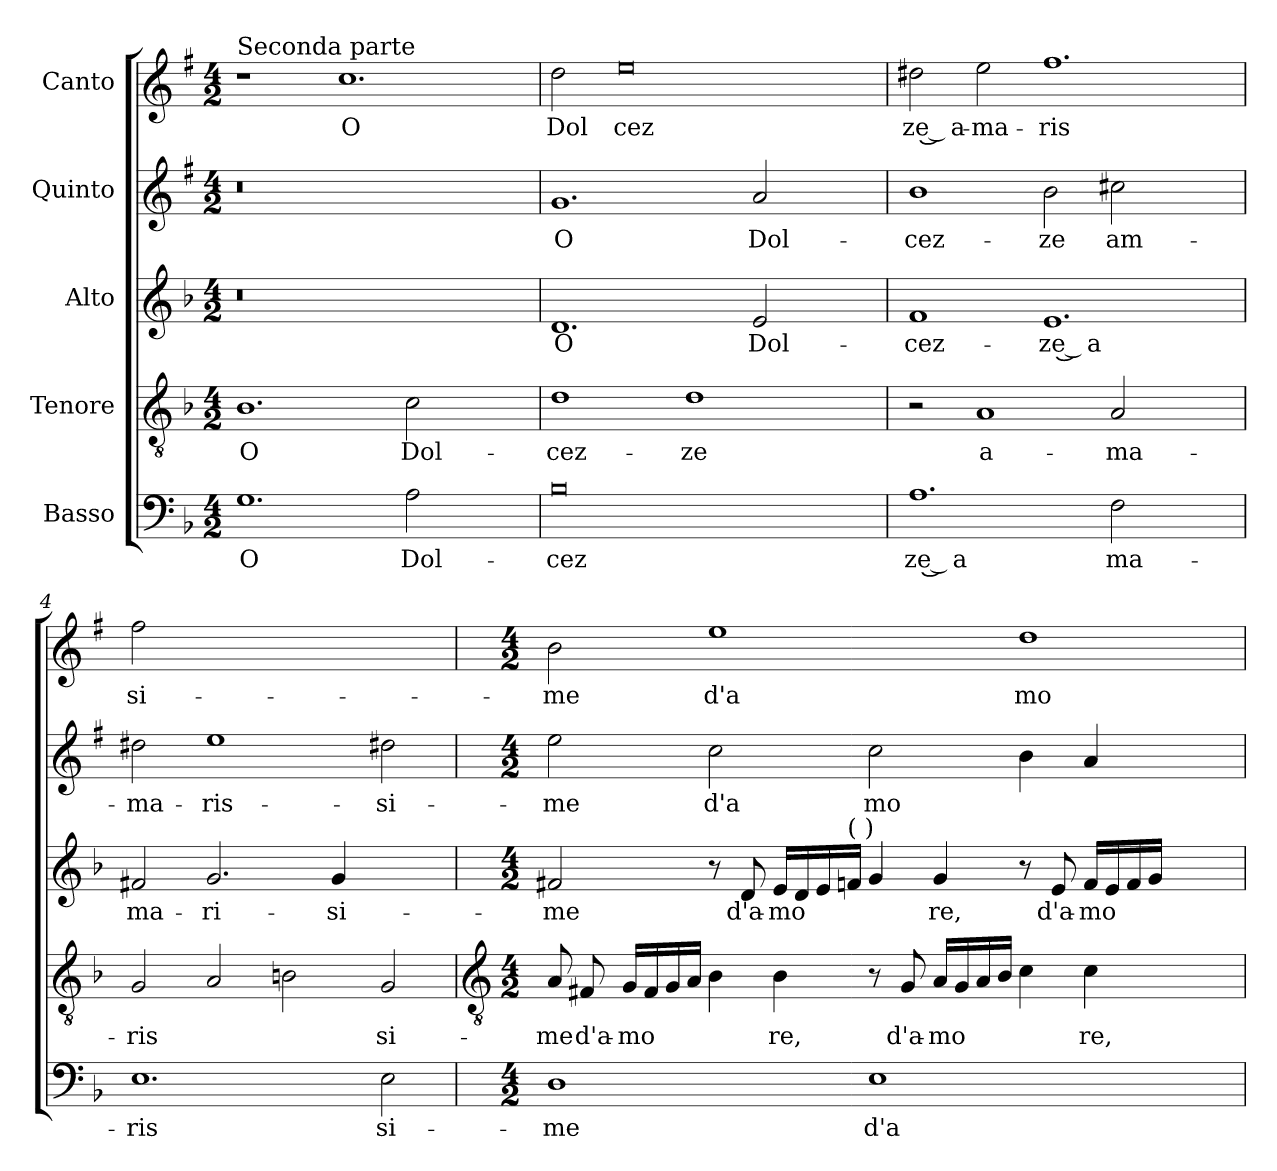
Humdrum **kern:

**kern	**text	**kern	**text	**kern	**text	**kern	**text	**kern	**text
*part5	*part5	*part4	*part4	*part3	*part3	*part2	*part2	*part1	*part1
*staff5	*staff5	*staff4	*staff4	*staff3	*staff3	*staff2	*staff2	*staff1	*staff1
*I"Basso	*	*I"Tenore	*	*I"Alto	*	*I"Quinto	*	*I"Canto	*
*clefF4	*	*clefGv2	*	*clefG2	*	*clefG2	*	*clefG2	*
*	*	*	*	*	*	*ITrd1c2	*	*ITrd1c2	*
*k[b-]	*	*k[b-]	*	*k[b-]	*	*k[b-]	*	*k[b-]	*
*F:	*	*F:	*	*F:	*	*F:	*	*F:	*
*M4/2	*	*M4/2	*	*M4/2	*	*M4/2	*	*M4/2	*
=1	=1	=1	=1	=1	=1	=1	=1	=1	=1
!	!	!	!	!	!	!	!	!LO:TX:a:t=Seconda parte	!
!	!LO:LY:b	!	!LO:LY:b	!	!	!	!	!	!
1.G	O	1.B-	O	0r	.	0r	.	1r	.
!	!	!	!	!	!	!	!	!	!LO:LY:b
.	.	.	.	.	.	.	.	1.b-	O
!	!LO:LY:b	!	!LO:LY:b	!	!	!	!	!	!
2A	Dol-	2c	Dol-	.	.	.	.	.	.
2ryy	.	2ryy	.	2ryy	.	2ryy	.	.	.
=2	=2	=2	=2	=2	=2	=2	=2	=2	=2
!	!LO:LY:b	!	!LO:LY:b	!	!LO:LY:b	!	!LO:LY:b	!	!LO:LY:b
0B-	-cez	1d	-cez-	1.d	O	1.f	O	2cc	Dol
!	!	!	!	!	!	!	!	!	!LO:LY:b
.	.	.	.	.	.	.	.	0dd	cez
!	!	!	!LO:LY:b	!	!	!	!	!	!
.	.	1d	-ze	.	.	.	.	.	.
!	!	!	!	!	!LO:LY:b	!	!LO:LY:b	!	!
.	.	.	.	2e	Dol-	2g	Dol-	.	.
2ryy	.	2ryy	.	2ryy	.	2ryy	.	.	.
=3	=3	=3	=3	=3	=3	=3	=3	=3	=3
!	!LO:LY:b	!	!	!	!LO:LY:b	!	!LO:LY:b	!	!LO:LY:b
1.A	ze͜ a	2r	.	1f	-cez-	1a	-cez-	2cc#X	ze͜ a-
!	!	!	!LO:LY:b	!	!	!	!	!	!LO:LY:b
.	.	1A	a-	.	.	.	.	2dd	-ma-
!	!	!	!	!	!LO:LY:b	!	!LO:LY:b	!	!LO:LY:b
.	.	.	.	1.e	-ze͜ a	2a	-ze	1.ee	-ris
!	!LO:LY:b	!	!LO:LY:b	!	!	!	!LO:LY:b	!	!
2F	ma-	2A	-ma-	.	.	2bn	am-	.	.
2ryy	.	2ryy	.	.	.	2ryy	.	.	.
=4	=4	=4	=4	=4	=4	=4	=4	=4	=4
!	!LO:LY:b	!	!LO:LY:b	!	!LO:LY:b	!	!LO:LY:b	!	!LO:LY:b
1.E	-ris	2G	-ris	2f#X	ma-	2cc#X	-ma-	2ee	si-
!	!	!	!	!	!LO:LY:b	!	!LO:LY:b	!	!
.	.	2A	.	2.g	-ri-	1dd	-ris-	1.ryy	.
.	.	2Bn	.	.	.	.	.	.	.
!	!	!	!	!	!LO:LY:b	!	!	!	!
.	.	.	.	4g	-si-	.	.	.	.
!	!LO:LY:b	!	!LO:LY:b	!	!	!	!LO:LY:b	!	!
2E	si-	2G	si-	2ryy	.	2cc#X	-si-	.	.
!!LO:LB:g=z
=5	=5	=5	=5	=5	=5	=5	=5	=5	=5
*	*	*clefGv2	*	*	*	*	*	*	*
*M4/2	*	*M4/2	*	*M4/2	*	*M4/2	*	*M4/2	*
!	!LO:LY:b	!	!LO:LY:b	!	!LO:LY:b	!	!LO:LY:b	!	!LO:LY:b
1D	-me	8A	-me	2f#X	-me	2dd	-me	2a	-me
!	!	!	!LO:LY:b	!	!	!	!	!	!
.	.	8F#X	d'a-	.	.	.	.	.	.
!	!	!	!LO:LY:b	!	!	!	!	!	!
.	.	16GLL	-mo	.	.	.	.	.	.
.	.	16F#	.	.	.	.	.	.	.
.	.	16G	.	.	.	.	.	.	.
.	.	16AJJ	.	.	.	.	.	.	.
!	!	!	!	!	!	!	!LO:LY:b	!	!LO:LY:b
.	.	4B-	.	8r	.	2b-	d'a	1dd	d'a
!	!	!	!	!	!LO:LY:b	!	!	!	!
.	.	.	.	8d	d'a-	.	.	.	.
!	!	!	!LO:LY:b	!	!LO:LY:b	!	!	!	!
.	.	4B-	re,	16eLL	-mo	.	.	.	.
.	.	.	.	16d	.	.	.	.	.
.	.	.	.	16e	.	.	.	.	.
!	!	!	!	!LO:TX:a:t=(  )	!	!	!	!	!
.	.	.	.	16fJJ	.	.	.	.	.
!	!LO:LY:b	!	!	!	!	!	!LO:LY:b	!	!
1E	d'a	8r	.	4g	.	2b-	mo	.	.
!	!	!	!LO:LY:b	!	!	!	!	!	!
.	.	8G	d'a-	.	.	.	.	.	.
!	!	!	!LO:LY:b	!	!LO:LY:b	!	!	!	!
.	.	16ALL	-mo	4g	re,	.	.	.	.
.	.	16G	.	.	.	.	.	.	.
.	.	16A	.	.	.	.	.	.	.
.	.	16B-JJ	.	.	.	.	.	.	.
!	!	!	!	!	!	!	!	!	!LO:LY:b
.	.	4c	.	8r	.	4a	.	1cc	mo
!	!	!	!	!	!LO:LY:b	!	!	!	!
.	.	.	.	8e	d'a-	.	.	.	.
!	!	!	!LO:LY:b	!	!LO:LY:b	!	!	!	!
.	.	4c	re,	16fLL	-mo	4g	.	.	.
.	.	.	.	16e	.	.	.	.	.
.	.	.	.	16f	.	.	.	.	.
.	.	.	.	16gJJ	.	.	.	.	.
2ryy	.	2ryy	.	2ryy	.	2ryy	.	.	.
=	=	=	=	=	=	=	=	=	=
*-	*-	*-	*-	*-	*-	*-	*-	*-	*-
